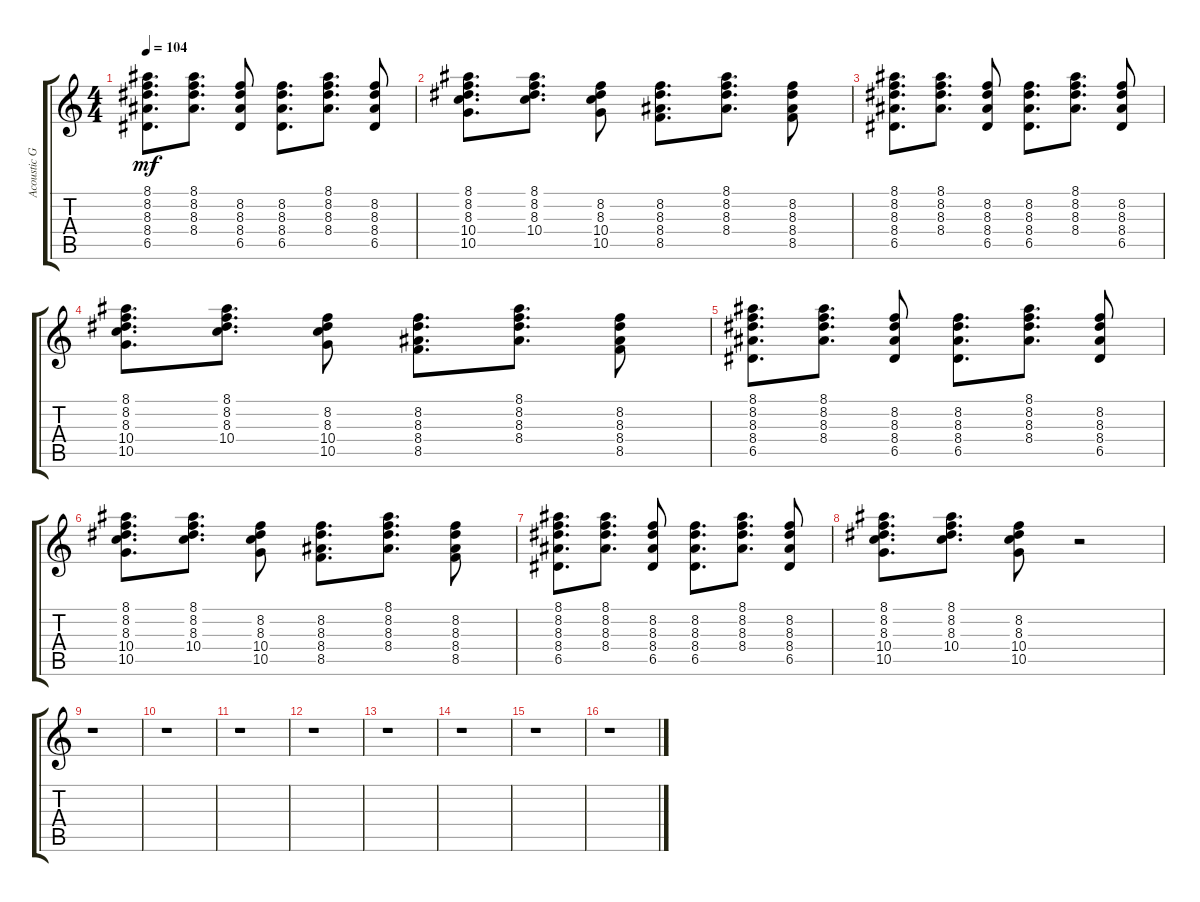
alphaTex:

\track ("Acoustic Guitar" "Acoustic G") {instrument acousticguitarnylon}
\staff {score tabs}
\tuning (D4 A3 G3 D3 A2 D2) {hide}
\ts (4 4)
\tempo 104
\clef g2
\ks c
(8.1 8.2 8.3 8.4 6.5).8{d dy mf} (8.1 8.2 8.3 8.4).8{d} (8.2 8.3 8.4 6.5).8 (8.2 8.3 8.4 6.5).8{d} (8.1 8.2 8.3 8.4).8{d} (8.2 8.3 8.4 6.5).8 |
(8.1 8.2 8.3 10.4 10.5).8{d} (8.1 8.2 8.3 10.4).8{d} (8.2 8.3 10.4 10.5).8 (8.2 8.3 8.4 8.5).8{d} (8.1 8.2 8.3 8.4).8{d} (8.2 8.3 8.4 8.5).8 |
(8.1 8.2 8.3 8.4 6.5).8{d} (8.1 8.2 8.3 8.4).8{d} (8.2 8.3 8.4 6.5).8 (8.2 8.3 8.4 6.5).8{d} (8.1 8.2 8.3 8.4).8{d} (8.2 8.3 8.4 6.5).8 |
(8.1 8.2 8.3 10.4 10.5).8{d} (8.1 8.2 8.3 10.4).8{d} (8.2 8.3 10.4 10.5).8 (8.2 8.3 8.4 8.5).8{d} (8.1 8.2 8.3 8.4).8{d} (8.2 8.3 8.4 8.5).8 |
(8.1 8.2 8.3 8.4 6.5).8{d} (8.1 8.2 8.3 8.4).8{d} (8.2 8.3 8.4 6.5).8 (8.2 8.3 8.4 6.5).8{d} (8.1 8.2 8.3 8.4).8{d} (8.2 8.3 8.4 6.5).8 |
(8.1 8.2 8.3 10.4 10.5).8{d} (8.1 8.2 8.3 10.4).8{d} (8.2 8.3 10.4 10.5).8 (8.2 8.3 8.4 8.5).8{d} (8.1 8.2 8.3 8.4).8{d} (8.2 8.3 8.4 8.5).8 |
(8.1 8.2 8.3 8.4 6.5).8{d} (8.1 8.2 8.3 8.4).8{d} (8.2 8.3 8.4 6.5).8 (8.2 8.3 8.4 6.5).8{d} (8.1 8.2 8.3 8.4).8{d} (8.2 8.3 8.4 6.5).8 |
(8.1 8.2 8.3 10.4 10.5).8{d} (8.1 8.2 8.3 10.4).8{d} (8.2 8.3 10.4 10.5).8 r.2 |
r.1 |
r.1 |
r.1 |
r.1 |
r.1 |
r.1 |
r.1 |
r.1
